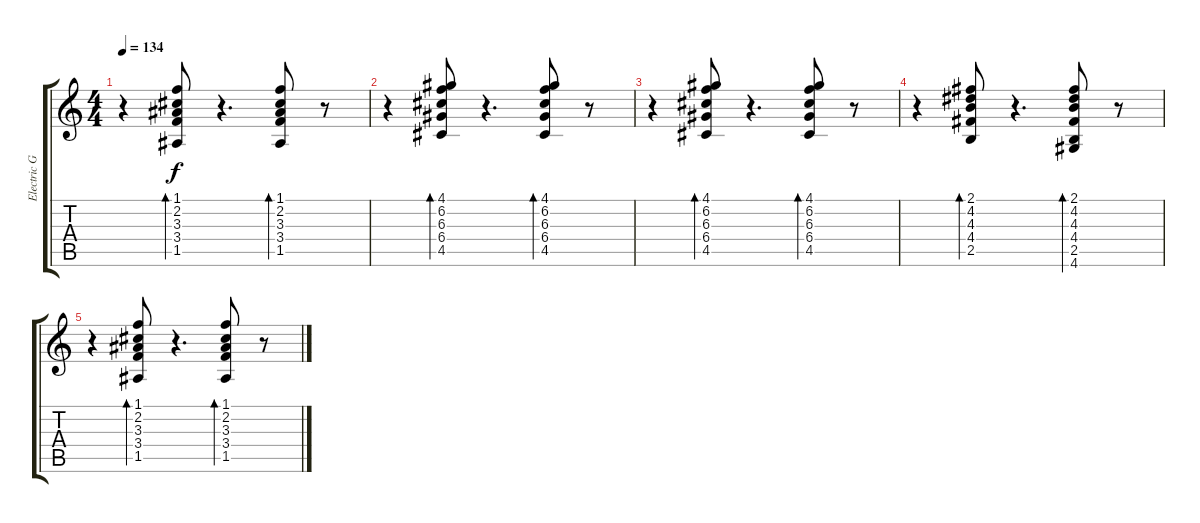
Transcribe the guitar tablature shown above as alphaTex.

\track ("Electric Guitar" "Electric G") {instrument electricguitarmuted}
\staff {score tabs}
\tuning (E4 B3 G3 D3 A2 E2) {hide}
\ts (4 4)
\tempo 134
\clef g2
\ks c
r.4{dy f} (1.1 2.2 3.3 3.4 1.5).8{bd 30} r.4{d} (1.1 2.2 3.3 3.4 1.5).8{bd 30} r.8 |
r.4{volume 0} (4.1 6.2 6.3 6.4 4.5).8{bd 30} r.4{d} (4.1 6.2 6.3 6.4 4.5).8{bd 30} r.8 |
r.4 (4.1 6.2 6.3 6.4 4.5).8{bd 30} r.4{d} (4.1 6.2 6.3 6.4 4.5).8{bd 30} r.8 |
r.4 (2.1 4.2 4.3 4.4 2.5).8{bd 30} r.4{d} (2.1 4.2 4.3 4.4 2.5 4.6).8{bd 30} r.8 |
r.4 (1.1 2.2 3.3 3.4 1.5).8{bd 30} r.4{d} (1.1 2.2 3.3 3.4 1.5).8{bd 30} r.8
